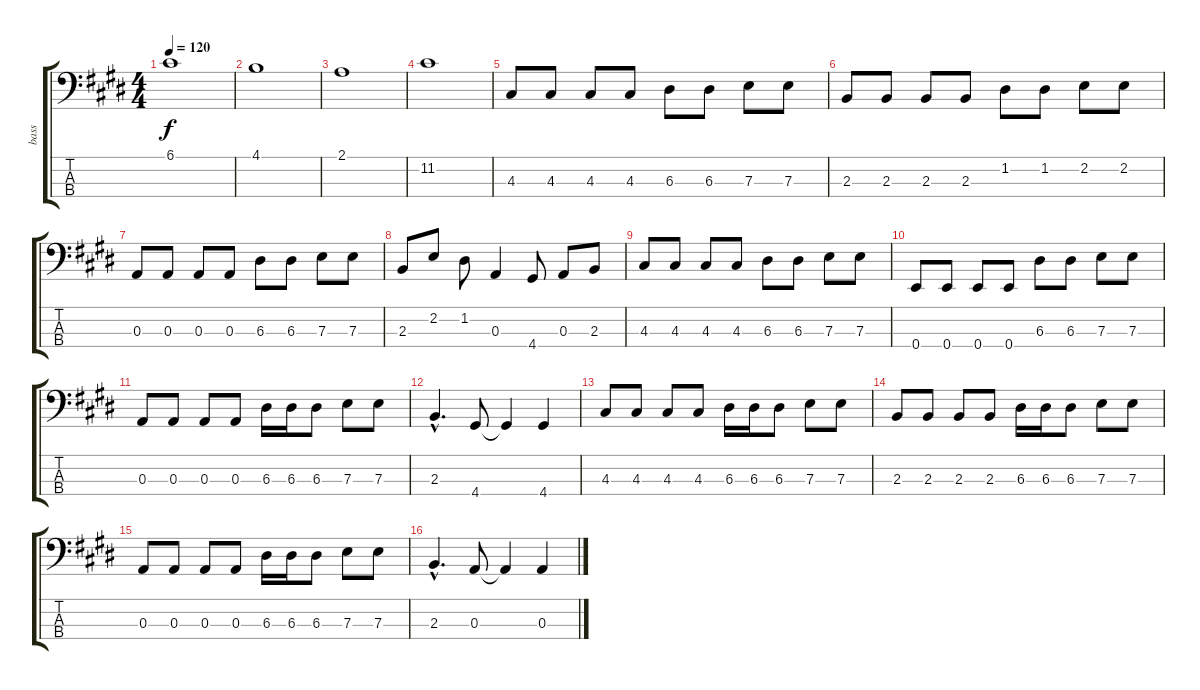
\track ("bass" "bass") {instrument electricbassfinger}
\staff {score tabs}
\tuning (G2 D2 A1 E1) {hide}
\ts (4 4)
\tempo 120
\clef f4
\ks e
6.1.1{dy f instrument electricbassfinger} |
4.1.1 |
2.1.1 |
11.2.1 |
4.3.8 4.3.8 4.3.8 4.3.8 6.3.8 6.3.8 7.3.8 7.3.8 |
2.3.8 2.3.8 2.3.8 2.3.8 1.2.8 1.2.8 2.2.8 2.2.8 |
0.3.8 0.3.8 0.3.8 0.3.8 6.3.8 6.3.8 7.3.8 7.3.8 |
2.3.8 2.2.8 1.2.8 0.3.4 4.4.8 0.3.8 2.3.8 |
4.3.8 4.3.8 4.3.8 4.3.8 6.3.8 6.3.8 7.3.8 7.3.8 |
0.4.8 0.4.8 0.4.8 0.4.8 6.3.8 6.3.8 7.3.8 7.3.8 |
0.3.8 0.3.8 0.3.8 0.3.8 6.3.16 6.3.16 6.3.8 7.3.8 7.3.8 |
2.3{hac}.4{d} 4.4.8 4.4{t}.4 4.4.4 |
4.3.8 4.3.8 4.3.8 4.3.8 6.3.16 6.3.16 6.3.8 7.3.8 7.3.8 |
2.3.8 2.3.8 2.3.8 2.3.8 6.3.16 6.3.16 6.3.8 7.3.8 7.3.8 |
0.3.8 0.3.8 0.3.8 0.3.8 6.3.16 6.3.16 6.3.8 7.3.8 7.3.8 |
2.3{hac}.4{d} 0.3.8 0.3{t}.4 0.3.4
